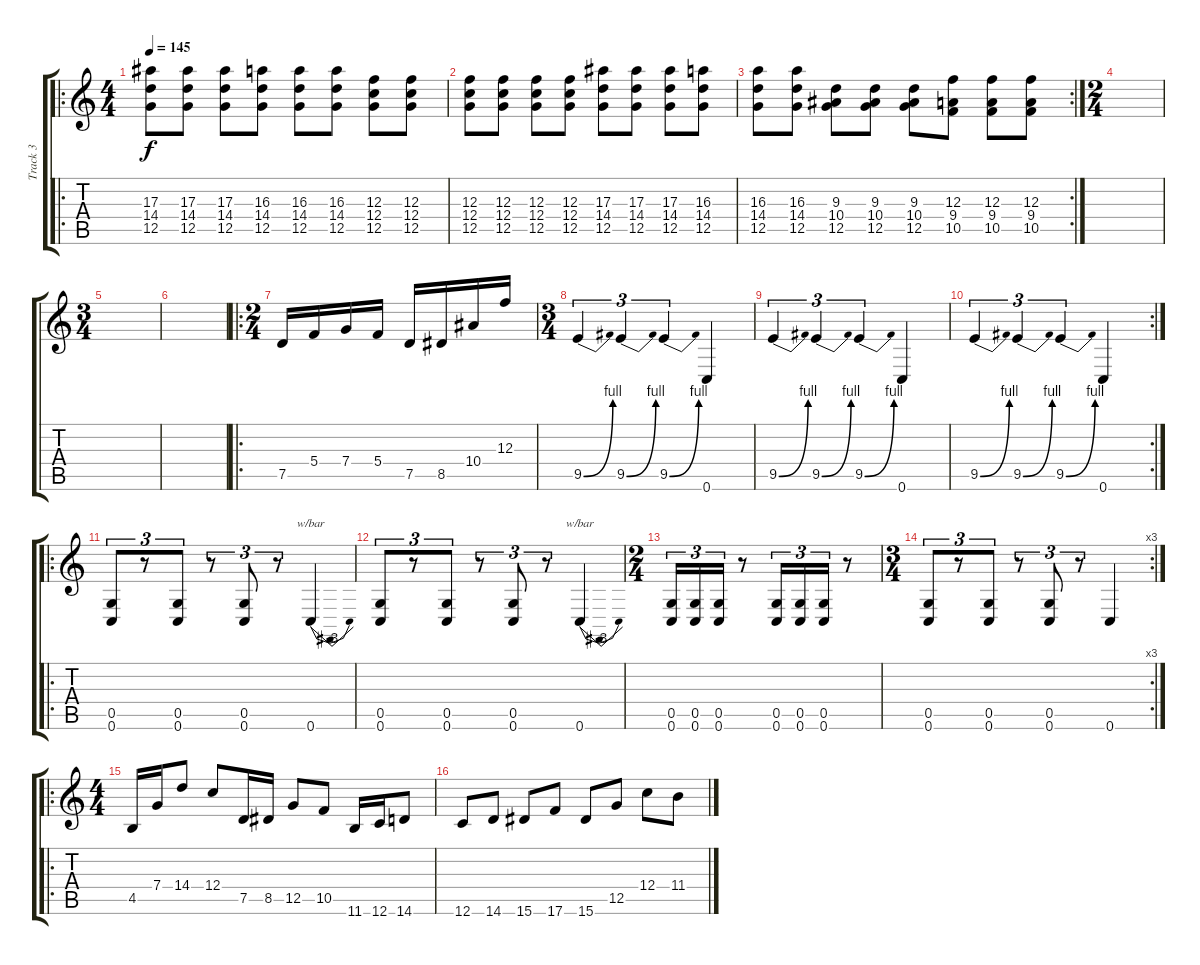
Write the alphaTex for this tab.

\track ("Track 3" "Track 3") {instrument distortionguitar}
\staff {score tabs}
\tuning (D4 A3 F3 C3 G2 C2) {hide}
\ro
\ts (4 4)
\tempo 145
\clef g2
\ks c
(17.3 14.4 12.5).8{dy f} (17.3 14.4 12.5).8 (17.3 14.4 12.5).8 (16.3 14.4 12.5).8 (16.3 14.4 12.5).8 (16.3 14.4 12.5).8 (12.3 12.4 12.5).8 (12.3 12.4 12.5).8 |
(12.3 12.4 12.5).8 (12.3 12.4 12.5).8 (12.3 12.4 12.5).8 (12.3 12.4 12.5).8 (17.3 14.4 12.5).8 (17.3 14.4 12.5).8 (17.3 14.4 12.5).8 (16.3 14.4 12.5).8 |
\rc 2
(16.3 14.4 12.5).8 (16.3 14.4 12.5).8 (9.3 10.4 12.5).8 (9.3 10.4 12.5).8 (9.3 10.4 12.5).8 (12.3 9.4 10.5).8 (12.3 9.4 10.5).8 (12.3 9.4 10.5).8 |
\ts (2 4)
|
\ts (3 4)
|
|
\ro
\ts (2 4)
7.5.16 5.4.16 7.4.16 5.4.16 7.5.16 8.5.16 10.4.16 12.3.16 |
\ts (3 4)
9.5{be (bend 0 0 60 4)}.4{tu (3 2)} 9.5{be (bend 0 0 60 4)}.4{tu (3 2)} 9.5{be (bend 0 0 60 4)}.4{tu (3 2)} 0.6.4 |
9.5{be (bend 0 0 60 4)}.4{tu (3 2)} 9.5{be (bend 0 0 60 4)}.4{tu (3 2)} 9.5{be (bend 0 0 60 4)}.4{tu (3 2)} 0.6.4 |
\rc 2
9.5{be (bend 0 0 60 4)}.4{tu (3 2)} 9.5{be (bend 0 0 60 4)}.4{tu (3 2)} 9.5{be (bend 0 0 60 4)}.4{tu (3 2)} 0.6.4 |
\ro
(0.5 0.6).8{tu (3 2)} r.8{tu (3 2)} (0.5 0.6).8{tu (3 2)} r.8{tu (3 2)} (0.5 0.6).8{tu (3 2)} r.8{tu (3 2)} 0.6.4{tbe (dip default 0 0 30 -12 60 0)} |
(0.5 0.6).8{tu (3 2)} r.8{tu (3 2)} (0.5 0.6).8{tu (3 2)} r.8{tu (3 2)} (0.5 0.6).8{tu (3 2)} r.8{tu (3 2)} 0.6.4{tbe (dip default 0 0 30 -12 60 0)} |
\ts (2 4)
(0.5 0.6).16{tu (3 2)} (0.5 0.6).16{tu (3 2)} (0.5 0.6).16{tu (3 2)} r.8 (0.5 0.6).16{tu (3 2)} (0.5 0.6).16{tu (3 2)} (0.5 0.6).16{tu (3 2)} r.8 |
\rc 3
\ts (3 4)
(0.5 0.6).8{tu (3 2)} r.8{tu (3 2)} (0.5 0.6).8{tu (3 2)} r.8{tu (3 2)} (0.5 0.6).8{tu (3 2)} r.8{tu (3 2)} 0.6.4 |
\ro
\ts (4 4)
4.5.16 7.4.16 14.4.8 12.4.8 7.5.16 8.5.16 12.5.8 10.5.8 11.6.16 12.6.16 14.6.8 |
12.6.8 14.6.8 15.6.8 17.6.8 15.6.8 12.5.8 12.4.8 11.4.8
